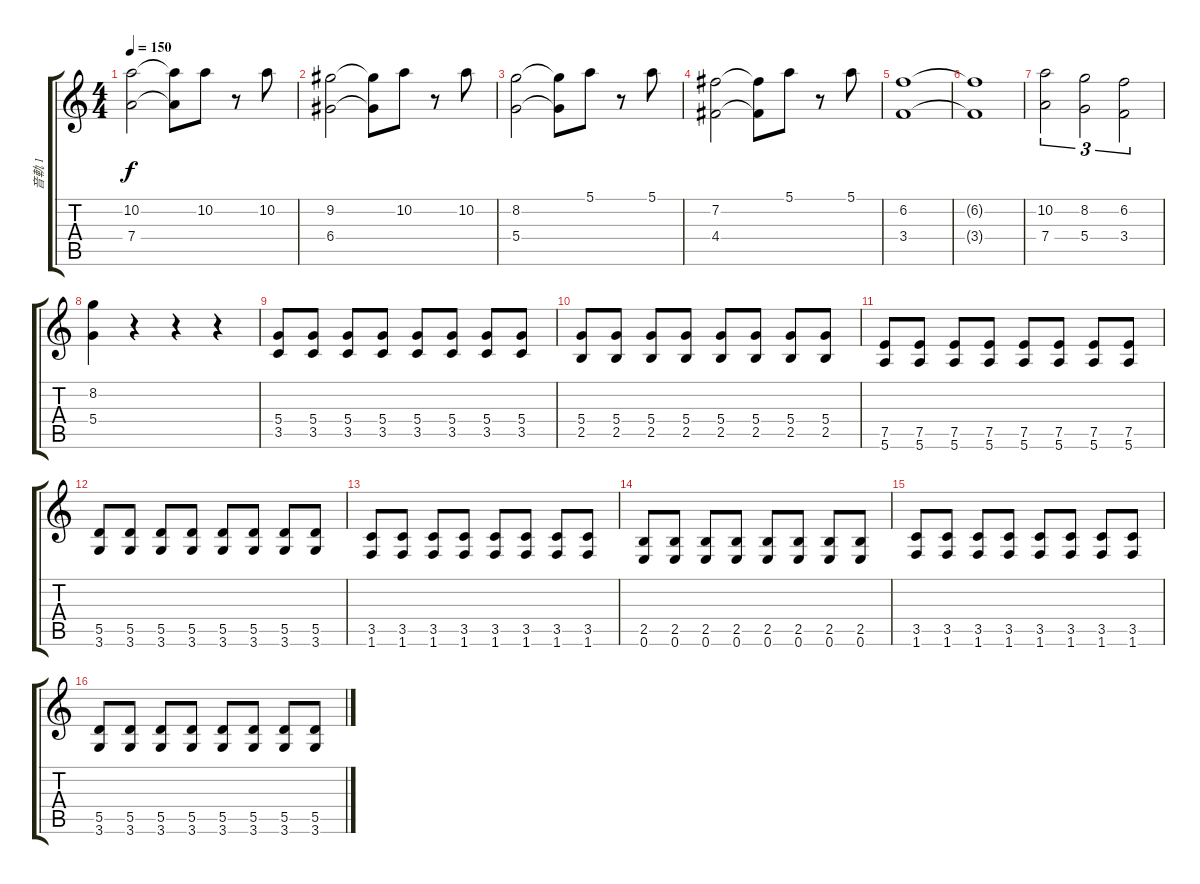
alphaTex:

\track ("音軌 1" "音軌 1") {instrument overdrivenguitar}
\staff {score tabs}
\tuning (E4 B3 G3 D3 A2 E2) {hide}
\ts (4 4)
\tempo 150
\clef g2
\ks c
(10.2 7.4).2{dy f} (10.2{t} 7.4{t}).8 10.2.8 r.8 10.2.8 |
(9.2 6.4).2 (9.2{t} 6.4{t}).8 10.2.8 r.8 10.2.8 |
(8.2 5.4).2 (8.2{t} 5.4{t}).8 5.1.8 r.8 5.1.8 |
(7.2 4.4).2 (7.2{t} 4.4{t}).8 5.1.8 r.8 5.1.8 |
(6.2 3.4).1 |
(6.2{t} 3.4{t}).1 |
(10.2 7.4).2{tu (3 2)} (8.2 5.4).2{tu (3 2)} (6.2 3.4).2{tu (3 2)} |
(8.2 5.4).4 r.4 r.4 r.4 |
(5.4 3.5).8 (5.4 3.5).8 (5.4 3.5).8 (5.4 3.5).8 (5.4 3.5).8 (5.4 3.5).8 (5.4 3.5).8 (5.4 3.5).8 |
(5.4 2.5).8 (5.4 2.5).8 (5.4 2.5).8 (5.4 2.5).8 (5.4 2.5).8 (5.4 2.5).8 (5.4 2.5).8 (5.4 2.5).8 |
(7.5 5.6).8 (7.5 5.6).8 (7.5 5.6).8 (7.5 5.6).8 (7.5 5.6).8 (7.5 5.6).8 (7.5 5.6).8 (7.5 5.6).8 |
(5.5 3.6).8 (5.5 3.6).8 (5.5 3.6).8 (5.5 3.6).8 (5.5 3.6).8 (5.5 3.6).8 (5.5 3.6).8 (5.5 3.6).8 |
(3.5 1.6).8 (3.5 1.6).8 (3.5 1.6).8 (3.5 1.6).8 (3.5 1.6).8 (3.5 1.6).8 (3.5 1.6).8 (3.5 1.6).8 |
(2.5 0.6).8 (2.5 0.6).8 (2.5 0.6).8 (2.5 0.6).8 (2.5 0.6).8 (2.5 0.6).8 (2.5 0.6).8 (2.5 0.6).8 |
(3.5 1.6).8 (3.5 1.6).8 (3.5 1.6).8 (3.5 1.6).8 (3.5 1.6).8 (3.5 1.6).8 (3.5 1.6).8 (3.5 1.6).8 |
(5.5 3.6).8 (5.5 3.6).8 (5.5 3.6).8 (5.5 3.6).8 (5.5 3.6).8 (5.5 3.6).8 (5.5 3.6).8 (5.5 3.6).8
